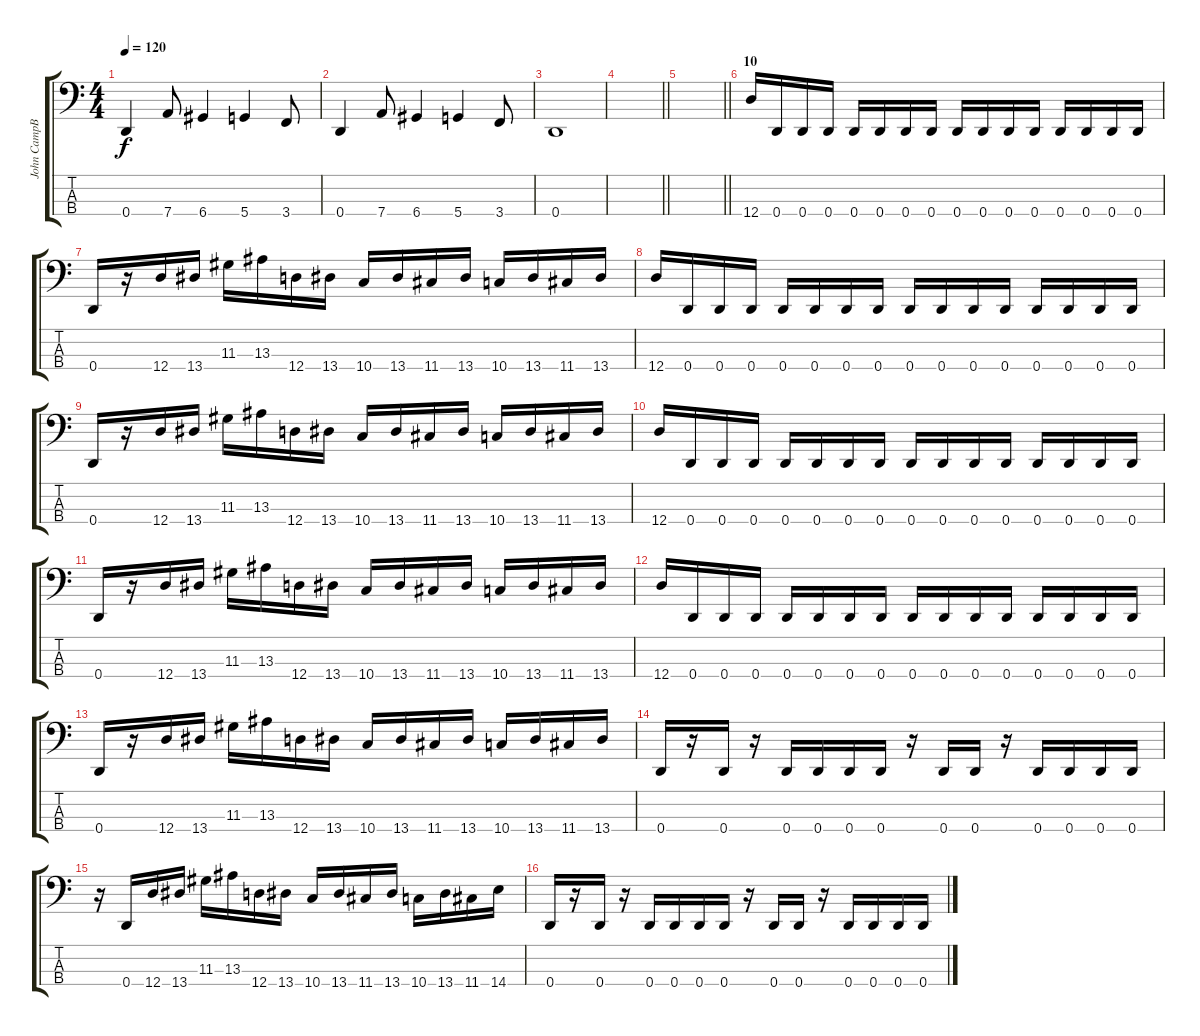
\track ("John CampBell" "John CampB") {instrument electricbassfinger}
\staff {score tabs}
\tuning (G2 D2 A1 D1) {hide}
\ts (4 4)
\tempo 120
\clef f4
\ks c
0.4.4{dy f} 7.4.8 6.4.4 5.4.4 3.4.8 |
0.4.4 7.4.8 6.4.4 5.4.4 3.4.8 |
0.4.1 |
\barLineRight lightlight
|
\barLineRight lightlight
|
\section ("" "10")
12.4.16 0.4.16 0.4.16 0.4.16 0.4.16 0.4.16 0.4.16 0.4.16 0.4.16 0.4.16 0.4.16 0.4.16 0.4.16 0.4.16 0.4.16 0.4.16 |
0.4.16 r.16 12.4.16 13.4.16 11.3.16 13.3.16 12.4.16 13.4.16 10.4.16 13.4.16 11.4.16 13.4.16 10.4.16 13.4.16 11.4.16 13.4.16 |
12.4.16 0.4.16 0.4.16 0.4.16 0.4.16 0.4.16 0.4.16 0.4.16 0.4.16 0.4.16 0.4.16 0.4.16 0.4.16 0.4.16 0.4.16 0.4.16 |
0.4.16 r.16 12.4.16 13.4.16 11.3.16 13.3.16 12.4.16 13.4.16 10.4.16 13.4.16 11.4.16 13.4.16 10.4.16 13.4.16 11.4.16 13.4.16 |
12.4.16 0.4.16 0.4.16 0.4.16 0.4.16 0.4.16 0.4.16 0.4.16 0.4.16 0.4.16 0.4.16 0.4.16 0.4.16 0.4.16 0.4.16 0.4.16 |
0.4.16 r.16 12.4.16 13.4.16 11.3.16 13.3.16 12.4.16 13.4.16 10.4.16 13.4.16 11.4.16 13.4.16 10.4.16 13.4.16 11.4.16 13.4.16 |
12.4.16 0.4.16 0.4.16 0.4.16 0.4.16 0.4.16 0.4.16 0.4.16 0.4.16 0.4.16 0.4.16 0.4.16 0.4.16 0.4.16 0.4.16 0.4.16 |
0.4.16 r.16 12.4.16 13.4.16 11.3.16 13.3.16 12.4.16 13.4.16 10.4.16 13.4.16 11.4.16 13.4.16 10.4.16 13.4.16 11.4.16 13.4.16 |
0.4.16 r.16 0.4.16 r.16 0.4.16 0.4.16 0.4.16 0.4.16 r.16 0.4.16 0.4.16 r.16 0.4.16 0.4.16 0.4.16 0.4.16 |
r.16 0.4.16 12.4.16 13.4.16 11.3.16 13.3.16 12.4.16 13.4.16 10.4.16 13.4.16 11.4.16 13.4.16 10.4.16 13.4.16 11.4.16 14.4.16 |
0.4.16 r.16 0.4.16 r.16 0.4.16 0.4.16 0.4.16 0.4.16 r.16 0.4.16 0.4.16 r.16 0.4.16 0.4.16 0.4.16 0.4.16
